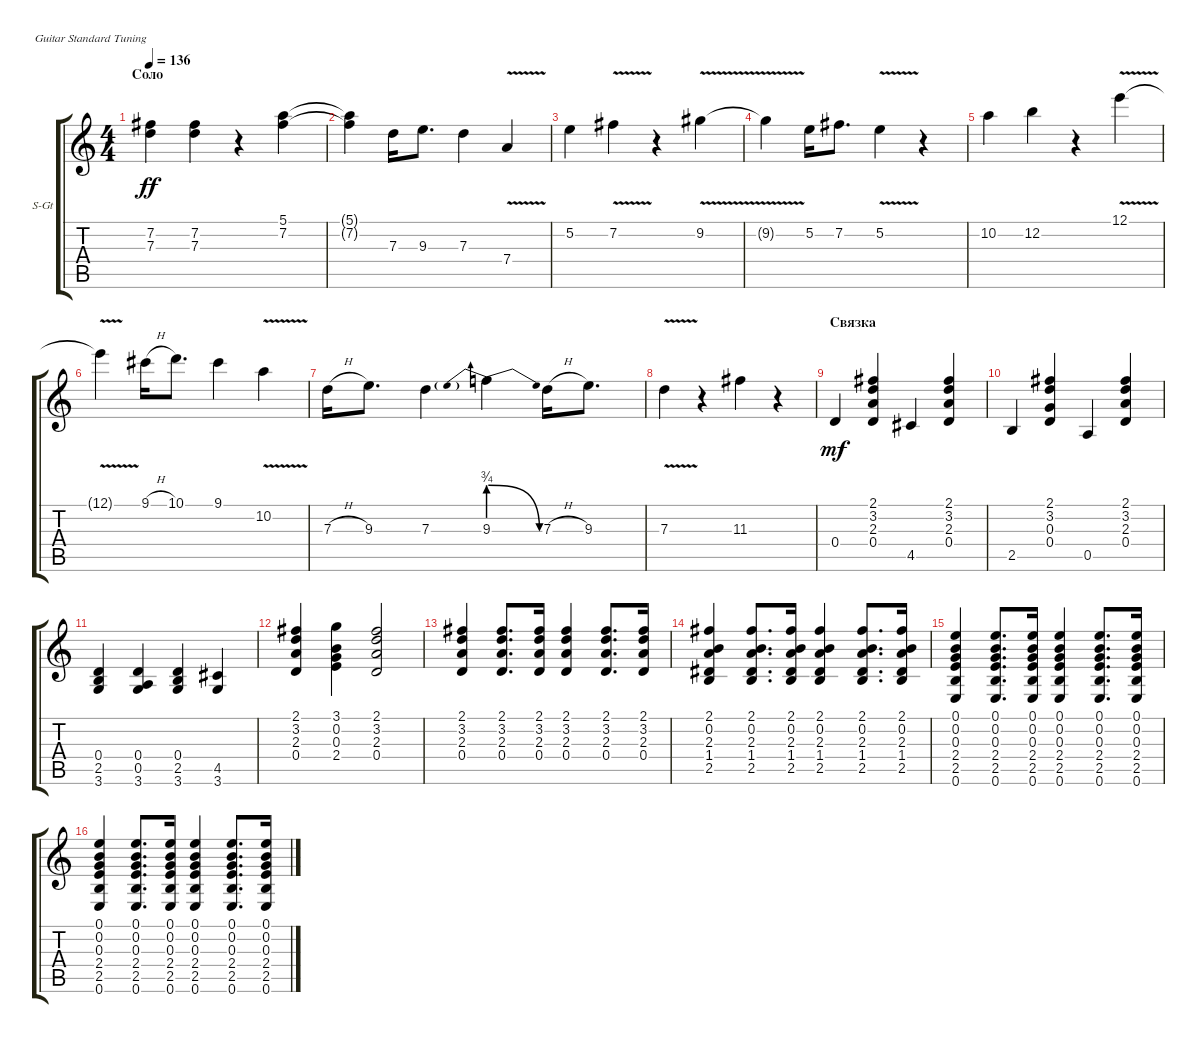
\defaultSystemsLayout 4
\bracketExtendMode groupsimilarinstruments
\firstSystemTrackNameOrientation horizontal
\otherSystemsTrackNameOrientation horizontal
\track ("Steel Guitar" "S-Gt") {instrument acousticguitarsteel}
\staff {score tabs}
\tuning (E4 B3 G3 D3 A2 E2)
\ts (4 4)
\section ("" "Соло")
\scale
0.211572
\tempo 136
\accidentals auto
\clef g2
\ottava regular
\simile none
\ks c
(7.2 7.3).4{dy ff} (7.2 7.3).4 r.4 (5.1 7.2).4 |
\scale
0.356688 (5.1{t} 7.2{t}).4 7.3.16 9.3.8{d} 7.3.4 7.4{v}.4 |
\scale
0.296787 5.2.4 7.2{v}.4 r.4 9.2{v}.4 |
\scale
0.477586 9.2{v t}.4 5.2.16 7.2.8{d} 5.2{v}.4 r.4 |
\scale
0.225215 10.2.4 12.2.4 r.4 12.1{v}.4 |
\scale
0.431918 12.1{v t}.4 9.1{h}.16 10.1.8{d} 9.1.4 10.2{v}.4 |
\scale
0.320677 7.3{h}.16 9.3.8{d} 7.3.4 9.3{be (prebendrelease 0 3 60 0)}.4{beam split} 7.3{h}.16 9.3.8{d} |
\scale
0.246291 7.3{v}.4 r.4 11.3.4 r.4 |
\section ("" "Связка")
\scale
0.300901 0.4.4{dy mf} (2.3 3.2 2.1 0.4).4 4.5.4 (0.4 2.3 3.2 2.1).4 |
\scale
0.306491 2.5.4 (0.4 0.3 3.2 2.1).4 0.5.4 (0.4 2.3 3.2 2.1).4 |
\scale
0.39332 (3.6 2.5 0.4).4 (3.6 0.5 0.4).4 (3.6 2.5 0.4).4 (3.6 4.5).4 |
(0.4 2.3 3.2 2.1).4 (2.4 0.3 0.2 3.1).4 (0.4 2.3 3.2 2.1).2 |
(0.4 2.3 3.2 2.1).4 (0.4 2.3 3.2 2.1).8{d} (0.4 2.3 3.2 2.1).16 (0.4 2.3 3.2 2.1).4 (0.4 2.3 3.2 2.1).8{d} (0.4 2.3 3.2 2.1).16 |
(2.5 1.4 2.3 0.2 2.1).4 (2.5 1.4 2.3 0.2 2.1).8{d} (2.5 1.4 2.3 0.2 2.1).16 (2.5 1.4 2.3 0.2 2.1).4 (2.5 1.4 2.3 0.2 2.1).8{d} (2.5 1.4 2.3 0.2 2.1).16 |
(0.6 2.5 2.4 0.3 0.2 0.1).4 (0.6 2.5 2.4 0.3 0.2 0.1).8{d} (0.6 2.5 2.4 0.3 0.2 0.1).16 (0.6 2.5 2.4 0.3 0.2 0.1).4 (0.6 2.5 2.4 0.3 0.2 0.1).8{d} (0.6 2.5 2.4 0.3 0.2 0.1).16 |
(0.6 2.5 2.4 0.3 0.2 0.1).4 (0.6 2.5 2.4 0.3 0.2 0.1).8{d} (0.6 2.5 2.4 0.3 0.2 0.1).16 (0.6 2.5 2.4 0.3 0.2 0.1).4 (0.6 2.5 2.4 0.3 0.2 0.1).8{d} (0.6 2.5 2.4 0.3 0.2 0.1).16
